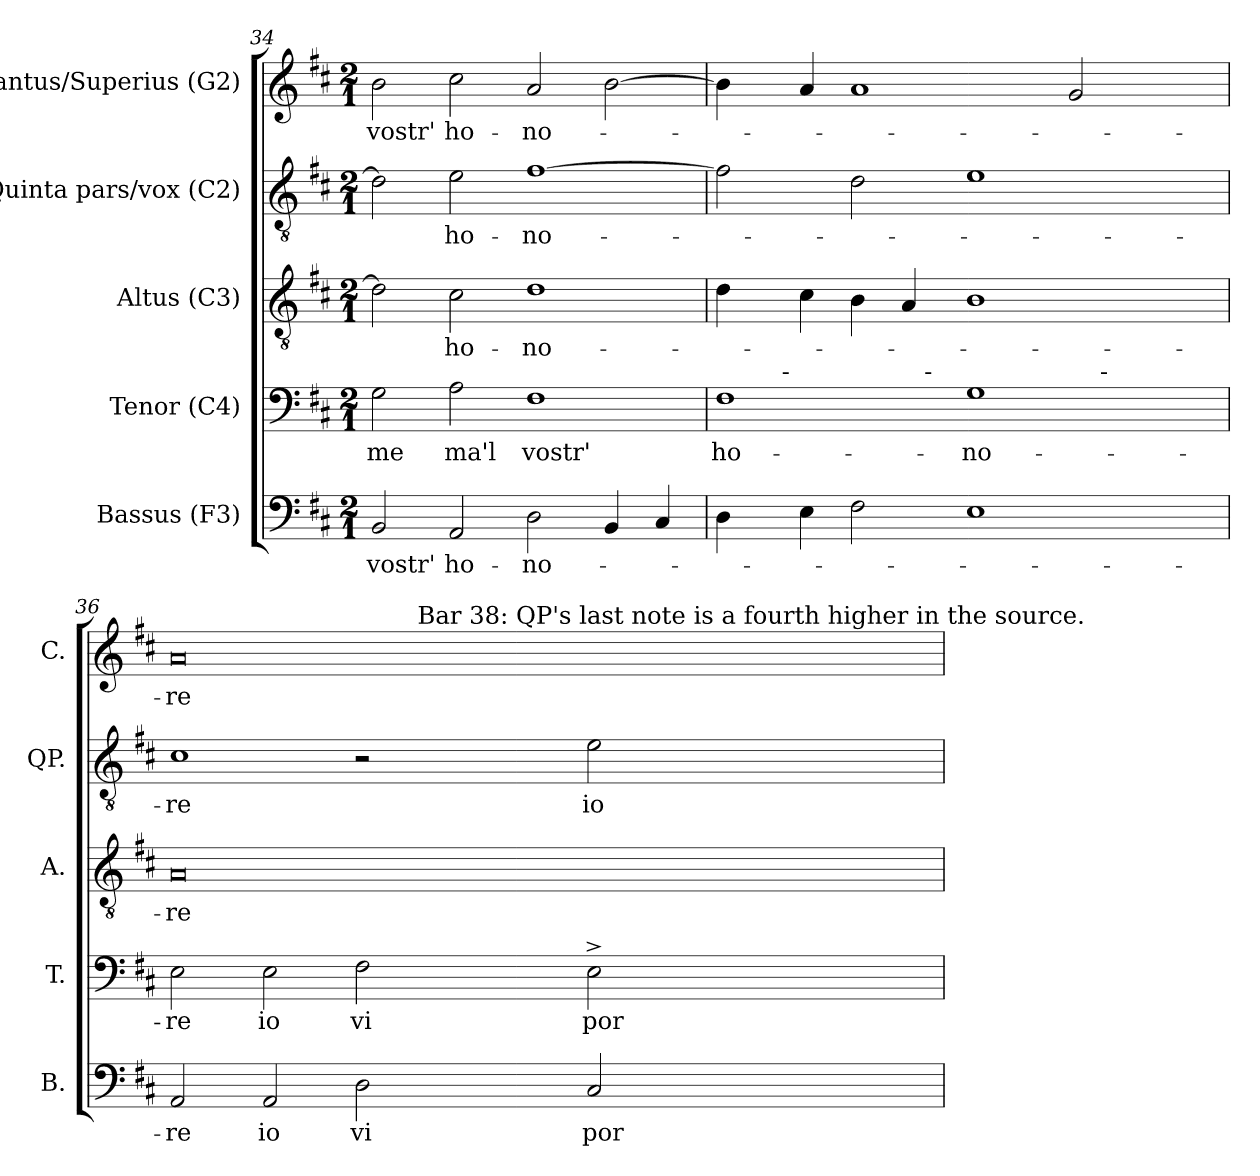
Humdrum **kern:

**kern	**text	**kern	**text	**kern	**text	**kern	**text	**kern	**text
*part5	*part5	*part4	*part4	*part3	*part3	*part2	*part2	*part1	*part1
*staff5	*staff5	*staff4	*staff4	*staff3	*staff3	*staff2	*staff2	*staff1	*staff1
*I"Bassus (F3)	*	*I"Tenor (C4)	*	*I"Altus (C3)	*	*I"Quinta pars/vox (C2)	*	*I"Cantus/Superius (G2)	*
*I'B.	*	*I'T.	*	*I'A.	*	*I'QP.	*	*I'C.	*
*clefF4	*	*clefF4	*	*clefGv2	*	*clefGv2	*	*clefG2	*
*k[f#c#]	*	*k[f#c#]	*	*k[f#c#]	*	*k[f#c#]	*	*k[f#c#]	*
*D:	*	*D:	*	*D:	*	*D:	*	*D:	*
*M2/1	*	*M2/1	*	*M2/1	*	*M2/1	*	*M2/1	*
=34	=34	=34	=34	=34	=34	=34	=34	=34	=34
!	!LO:LY:b:cj	!	!LO:LY:b:cj	!	!	!	!	!	!LO:LY:b:cj
2BB/	vostr'	2G\	me	2d\]	.	2d\]	.	2b\	vostr'
!	!LO:LY:b:cj	!	!LO:LY:b:cj	!	!LO:LY:b:cj	!	!LO:LY:b:cj	!	!LO:LY:b:cj
2AA/	ho-	2A\	ma'l	2c#\	ho-	2e\	ho-	2cc#\	ho-
!	!LO:LY:b:cj	!	!LO:LY:b:cj	!	!LO:LY:b:cj	!	!LO:LY:b:cj	!	!LO:LY:b:cj
2D\	-no-	1F#	vostr'	1d	-no-	[<1f#	-no-	2a/	-no-
4BB/	.	.	.	.	.	.	.	[<2b\	.
4C#/	.	.	.	.	.	.	.	.	.
!!LO:LB:g=z
=35	=35	=35	=35	=35	=35	=35	=35	=35	=35
!	!	!	!LO:LY:b:cj	!	!	!	!	!	!
*^	*	*^	*	*	*	*^	*	*^	*
*	*	*	*	*^	*	*	*	*	*	*	*	*	*
*	*	*	*	*	*^	*	*	*	*	*	*	*	*	*
4D\	8ryy	.	1F#	8ryy	2ryy	1ryy	ho-	4d\	.	2f#\]	8ryy	.	4b\]	8ryy	.
.	16ryy	.	.	16ryy	.	.	.	.	.	.	16ryy	.	.	16ryy	.
.	64ryy	.	.	64ryy	.	.	.	.	.	.	64ryy	.	.	64ryy	.
!	!	!	!	!LO:TX:a:t=-	!	!	!	!	!	!	!	!	!	!	!
.	1ryy	.	.	1ryy	.	.	.	.	.	.	1ryy	.	.	1ryy	.
4E\	.	.	.	.	.	.	.	4c#\	.	.	.	.	4a/	.	.
2F#\	.	.	.	.	4ryy	.	.	4B\	.	2d\	.	.	1a	.	.
.	.	.	.	.	16ryy	.	.	4A/	.	.	.	.	.	.	.
!	!	!	!	!	!LO:TX:a:t=-	!	!	!	!	!	!	!	!	!	!
.	.	.	.	.	1ryy	.	.	.	.	.	.	.	.	.	.
!	!	!	!	!	!	!	!LO:LY:b:cj	!	!	!	!	!	!	!	!
1E	.	.	1G	.	.	2ryy	-no-	1B	.	1e	.	.	.	.	.
.	2ryy	.	.	2ryy	.	.	.	.	.	.	2ryy	.	.	2ryy	.
.	.	.	.	.	.	16..ryy	.	.	.	.	.	.	2g/	.	.
!	!	!	!	!	!	!LO:TX:a:t=-	!	!	!	!	!	!	!	!	!
.	.	.	.	.	.	4ryy	.	.	.	.	.	.	.	.	.
.	4ryy	.	.	4ryy	.	.	.	.	.	.	4ryy	.	.	4ryy	.
.	.	.	.	.	8.ryy	.	.	.	.	.	.	.	.	.	.
.	.	.	.	.	.	8ryy	.	.	.	.	.	.	.	.	.
.	32.ryy	.	.	32.ryy	.	.	.	.	.	.	32.ryy	.	.	32.ryy	.
.	.	.	.	.	.	64ryy	.	.	.	.	.	.	.	.	.
=36	=36	=36	=36	=36	=36	=36	=36	=36	=36	=36	=36	=36	=36	=36	=36
!	!	!LO:LY:b:cj	!	!	!	!	!LO:LY:b:cj	!	!LO:LY:b:rj	!	!	!LO:LY:b:cj	!	!	!LO:LY:b:rj
*v	*v	*	*	*	*	*	*	*	*	*v	*v	*	*	*	*
*	*	*v	*v	*v	*v	*	*	*	*	*	*	*	*
2AA/	-re	2E\	-re	0A	-re	1c#	-re	0a	1ryy	-re
!	!LO:LY:b:cj	!	!LO:LY:b:cj	!	!	!	!	!	!	!
2AA/	io	2E\	io	.	.	.	.	.	.	.
!	!LO:LY:b:cj	!	!LO:LY:b:cj	!	!	!	!	!	!	!
2D\	vi	2F#\	vi	.	.	2r	.	.	8ryy	.
.	.	.	.	.	.	.	.	.	32.ryy	.
!	!	!	!	!	!	!	!	!	!LO:TX:a:t=Bar 38&colon; QP's last note is a fourth higher in the source.	!
.	.	.	.	.	.	.	.	.	2ryy	.
!	!LO:LY:b:cj	!	!LO:LY:b:cj	!	!	!	!LO:LY:b:cj	!	!	!
2C#/	por-	2E^<\	por-	.	.	2e\	io	.	.	.
.	.	.	.	.	.	.	.	.	4ryy	.
.	.	.	.	.	.	.	.	.	16ryy	.
.	.	.	.	.	.	.	.	.	64ryy	.
*	*	*	*	*	*	*	*	*v	*v	*
=	=	=	=	=	=	=	=	=	=
*-	*-	*-	*-	*-	*-	*-	*-	*-	*-
